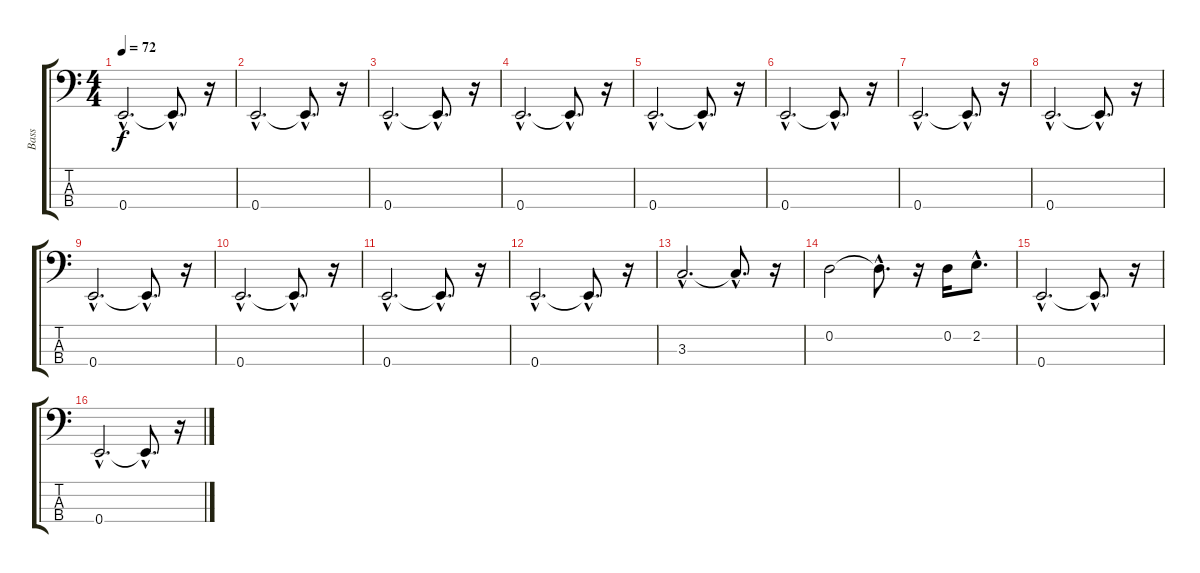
\track ("Bass" "Bass") {instrument electricbassfinger}
\staff {score tabs}
\tuning (G2 D2 A1 E1) {hide}
\ts (4 4)
\tempo 72
\clef f4
\ks c
0.4{hac}.2{d dy f instrument electricbassfinger} 0.4{hac t}.8{d} r.16 |
0.4{hac}.2{d} 0.4{hac t}.8{d} r.16 |
0.4{hac}.2{d} 0.4{hac t}.8{d} r.16 |
0.4{hac}.2{d} 0.4{hac t}.8{d} r.16 |
0.4{hac}.2{d} 0.4{hac t}.8{d} r.16 |
0.4{hac}.2{d} 0.4{hac t}.8{d} r.16 |
0.4{hac}.2{d} 0.4{hac t}.8{d} r.16 |
0.4{hac}.2{d} 0.4{hac t}.8{d} r.16 |
0.4{hac}.2{d} 0.4{hac t}.8{d} r.16 |
0.4{hac}.2{d} 0.4{hac t}.8{d} r.16 |
0.4{hac}.2{d} 0.4{hac t}.8{d} r.16 |
0.4{hac}.2{d} 0.4{hac t}.8{d} r.16 |
3.3{hac}.2{d} 3.3{hac t}.8{d} r.16 |
0.2.2 0.2{hac t}.8{d} r.16 0.2.16 2.2{hac}.8{d} |
0.4{hac}.2{d} 0.4{hac t}.8{d} r.16 |
0.4{hac}.2{d} 0.4{hac t}.8{d} r.16
